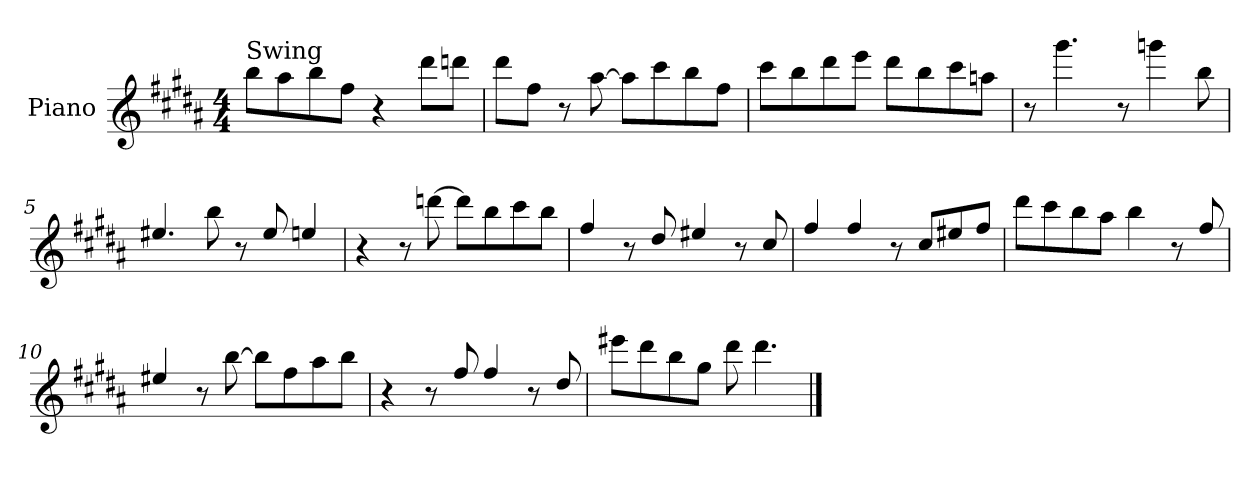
**kern
*part1
*staff1
*I"Piano
*I'Pno.
*clefG2
*ITrd5c9
*k[f#c#]
*M4/4
*MM240
=1
!LO:TX:a:t=Swing
8dd\L
8cc#\
8dd\
8a\J
4r
8ff#\L
8ffn\J
=2
8ff#\L
8a\J
8r
[8cc#\
8cc#\L]
8ee\
8dd\
8a\J
=3
8ee\L
8dd\
8ff#\
8gg\J
8ff#\L
8dd\
8ee\
8ccn\J
=4
8r
4.bb\
8r
4bb-X\
8dd\
=5
4.g#X/
8dd\
8r
8g#/
4gn/
!!LO:LB:g=z
=6
4r
8r
[8ffn\
8ff\L]
8dd\
8ee\
8dd\J
=7
4a/
8r
8f#/
4g#X/
8r
8e/
=8
4a/
4a/
8r
8e/L
8g#X/
8a/J
=9
8ff#\L
8ee\
8dd\
8cc#\J
4dd\
8r
8a/
=10
4g#X/
8r
[8dd\
8dd\L]
8a\
8cc#\
8dd\J
!!LO:LB:g=z
=11
4r
8r
8a/
4a/
8r
8f#/
=12
8gg#X\L
8ff#\
8dd\
8b\J
8ff#\
4.ff#\
==
*-
